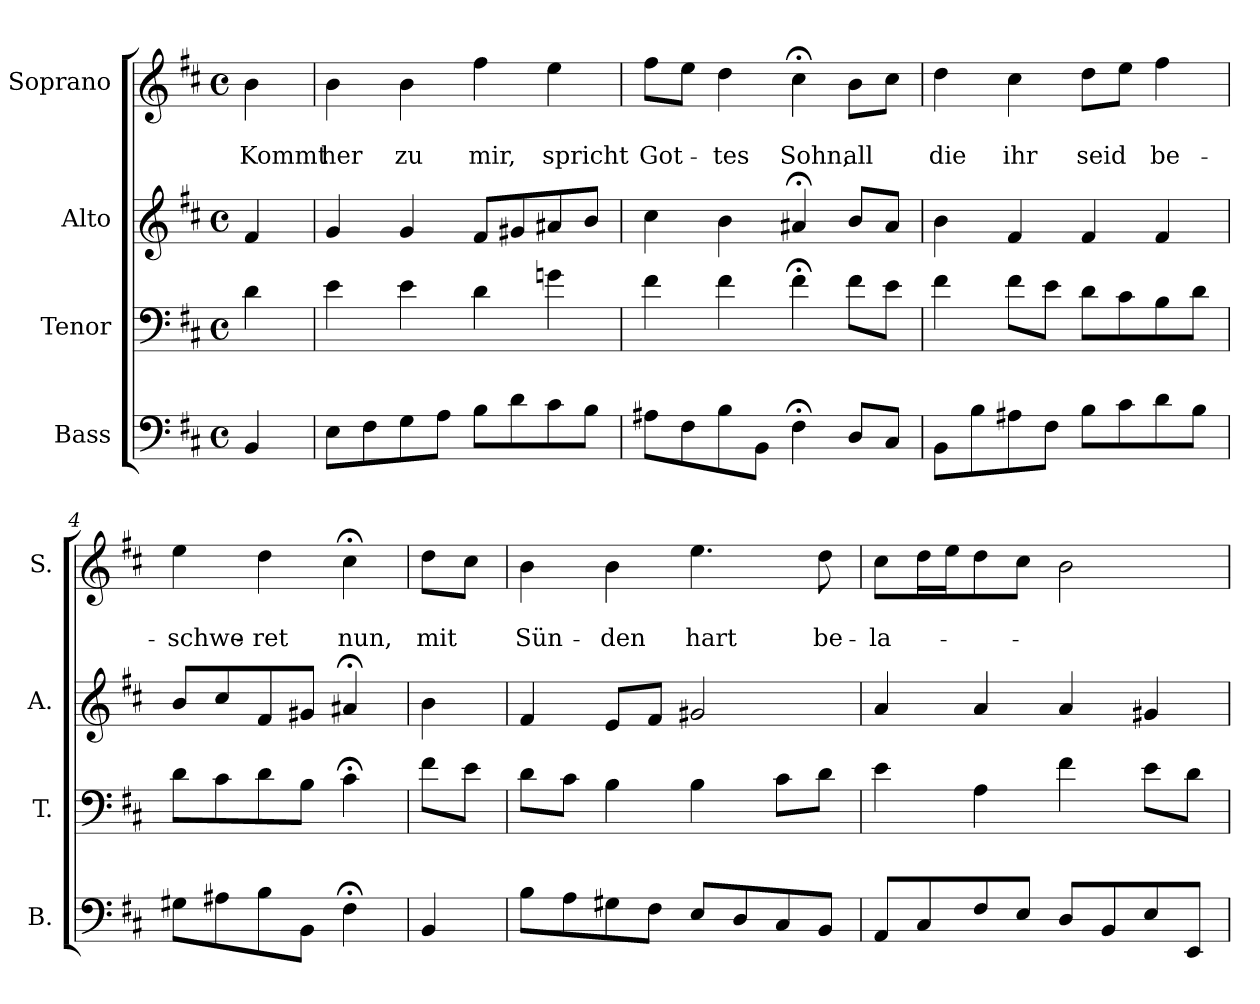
**kern	**kern	**kern	**kern	**text	**text
*part4	*part3	*part2	*part1	*part1	*part1
*staff4	*staff3	*staff2	*staff1	*staff1	*staff1
*I"Bass	*I"Tenor	*I"Alto	*I"Soprano	*	*
*I'B.	*I'T.	*I'A.	*I'S.	*	*
*clefF4	*clefF4	*clefG2	*clefG2	*	*
*k[f#c#]	*k[f#c#]	*k[f#c#]	*k[f#c#]	*	*
*D:	*D:	*D:	*b:	*	*
*M4/4	*M4/4	*M4/4	*M4/4	*	*
*met(c)	*met(c)	*met(c)	*met(c)	*	*
=	=	=	=	=	=
4BB/	4d\	4f#/	4b\	.	Kommt
=1	=1	=1	=1	=1	=1
8E\L	4e\	4g/	4b\	.	her
8F#\	.	.	.	.	.
8G\	4e\	4g/	4b\	.	zu
8A\J	.	.	.	.	.
8B\L	4d\	8f#/L	4ff#\	.	mir,
8d\	.	8g#X/	.	.	.
8c#\	4gn\	8a#X/	4ee\	.	spricht
8B\J	.	8b/J	.	.	.
=2	=2	=2	=2	=2	=2
8A#X\L	4f#\	4cc#\	8ff#\L	.	Got-
8F#\	.	.	8ee\J	.	.
8B\	4f#\	4b\	4dd\	.	-tes
8BB\J	.	.	.	.	.
4F#;<\	4f#;<\	4a#X;</	4cc#;<\	.	Sohn,
8D/L	8f#\L	8b/L	8b\L	.	all
8C#/J	8e\J	8a#/J	8cc#\J	.	.
=3	=3	=3	=3	=3	=3
8BB\L	4f#\	4b\	4dd\	.	die
8B\	.	.	.	.	.
8A#X\	8f#\L	4f#/	4cc#\	.	ihr
8F#\J	8e\J	.	.	.	.
8B\L	8d\L	4f#/	8dd\L	.	seid
8c#\	8c#\	.	8ee\J	.	.
8d\	8B\	4f#/	4ff#\	.	be-
8B\J	8d\J	.	.	.	.
=4	=4	=4	=4	=4	=4
8G#X\L	8d\L	8b/L	4ee\	.	-schwe-
8A#X\	8c#\	8cc#/	.	.	.
8B\	8d\	8f#/	4dd\	.	-ret
8BB\J	8B\J	8g#X/J	.	.	.
4F#;<\	4c#;<\	4a#X;</	4cc#;<\	.	nun,
!!LO:LB:g=z
=4a	=4a	=4a	=4a	=4a	=4a
4BB/	8f#\L	4b\	8dd\L	.	mit
.	8e\J	.	8cc#\J	.	.
=5	=5	=5	=5	=5	=5
8B\L	8d\L	4f#/	4b\	.	Sün-
8A\	8c#\J	.	.	.	.
8G#X\	4B\	8e/L	4b\	.	-den
8F#\J	.	8f#/J	.	.	.
8E/L	4B\	2g#X/	4.ee\	.	hart
8D/	.	.	.	.	.
8C#/	8c#\L	.	.	.	.
8BB/J	8d\J	.	8dd\	.	be-
=6	=6	=6	=6	=6	=6
8AA/L	4e\	4a/	8cc#\L	.	-la-
8C#/	.	.	16dd\L	.	.
.	.	.	16ee\J	.	.
8F#/	4A\	4a/	8dd\	.	.
8E/J	.	.	8cc#\J	.	.
8D/L	4f#\	4a/	2b\	.	.
8BB/	.	.	.	.	.
8E/	8e\L	4g#X/	.	.	.
8EE/J	8d\J	.	.	.	.
=	=	=	=	=	=
*-	*-	*-	*-	*-	*-
